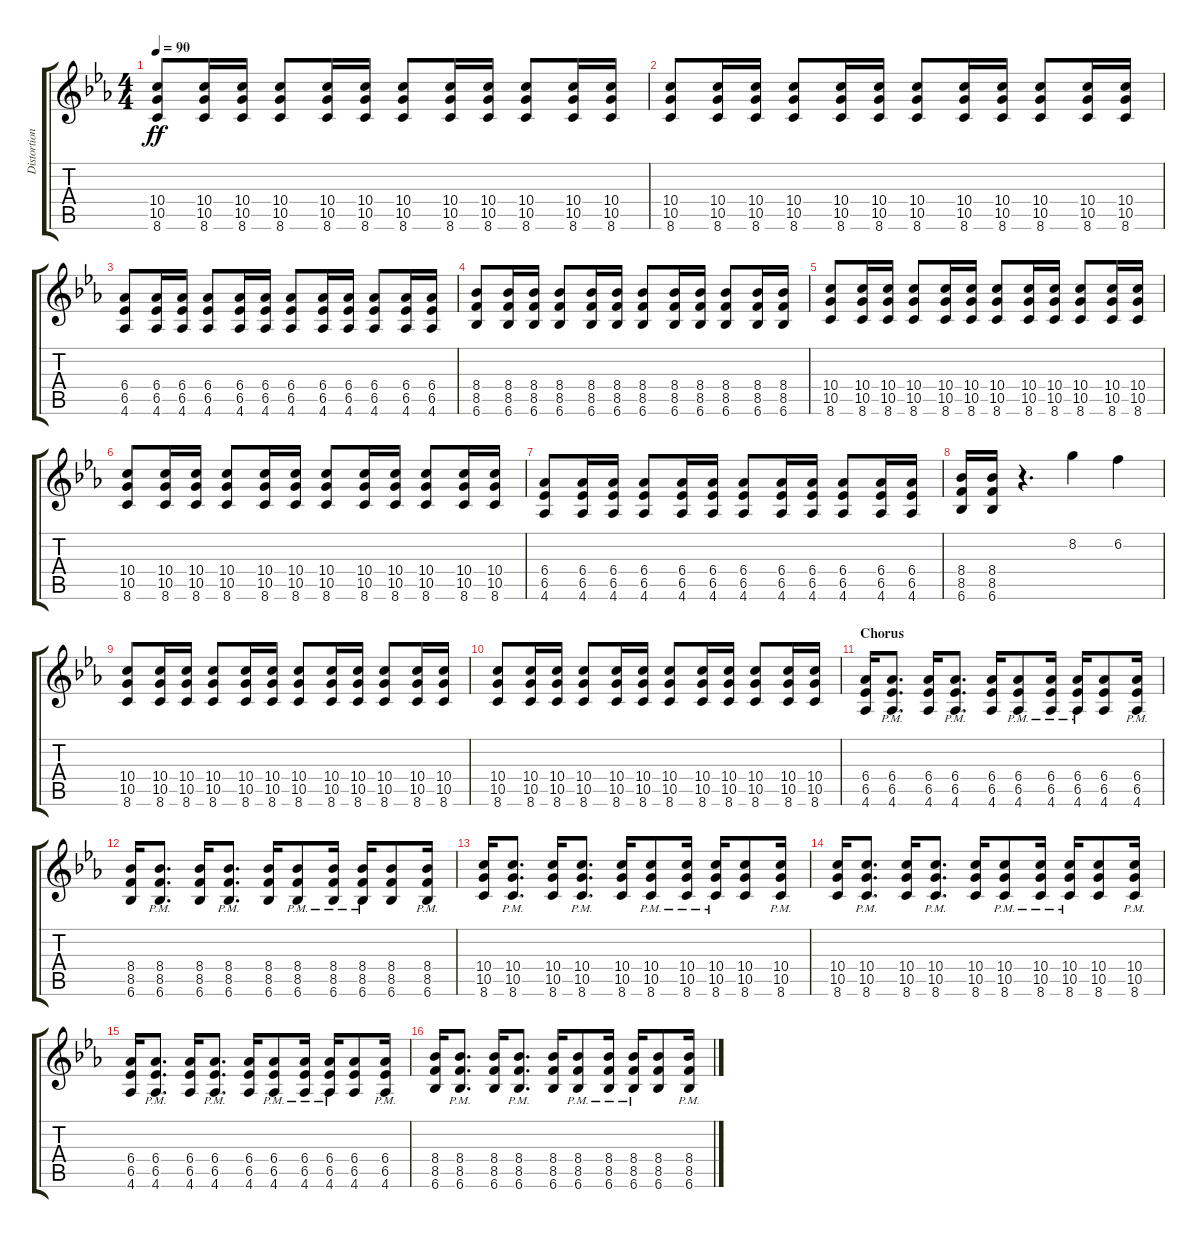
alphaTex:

\track ("Distortion Guitar 1" "Distortion") {instrument distortionguitar}
\staff {score tabs}
\tuning (E4 B3 G3 D3 A2 E2) {hide}
\ts (4 4)
\tempo 90
\clef g2
\ks cminor
(10.4 10.5 8.6).8{dy ff} (10.4 10.5 8.6).16 (10.4 10.5 8.6).16 (10.4 10.5 8.6).8 (10.4 10.5 8.6).16 (10.4 10.5 8.6).16 (10.4 10.5 8.6).8 (10.4 10.5 8.6).16 (10.4 10.5 8.6).16 (10.4 10.5 8.6).8 (10.4 10.5 8.6).16 (10.4 10.5 8.6).16 |
(10.4 10.5 8.6).8 (10.4 10.5 8.6).16 (10.4 10.5 8.6).16 (10.4 10.5 8.6).8 (10.4 10.5 8.6).16 (10.4 10.5 8.6).16 (10.4 10.5 8.6).8 (10.4 10.5 8.6).16 (10.4 10.5 8.6).16 (10.4 10.5 8.6).8 (10.4 10.5 8.6).16 (10.4 10.5 8.6).16 |
(6.4 6.5 4.6).8 (6.4 6.5 4.6).16 (6.4 6.5 4.6).16 (6.4 6.5 4.6).8 (6.4 6.5 4.6).16 (6.4 6.5 4.6).16 (6.4 6.5 4.6).8 (6.4 6.5 4.6).16 (6.4 6.5 4.6).16 (6.4 6.5 4.6).8 (6.4 6.5 4.6).16 (6.4 6.5 4.6).16 |
(8.4 8.5 6.6).8 (8.4 8.5 6.6).16 (8.4 8.5 6.6).16 (8.4 8.5 6.6).8 (8.4 8.5 6.6).16 (8.4 8.5 6.6).16 (8.4 8.5 6.6).8 (8.4 8.5 6.6).16 (8.4 8.5 6.6).16 (8.4 8.5 6.6).8 (8.4 8.5 6.6).16 (8.4 8.5 6.6).16 |
(10.4 10.5 8.6).8 (10.4 10.5 8.6).16 (10.4 10.5 8.6).16 (10.4 10.5 8.6).8 (10.4 10.5 8.6).16 (10.4 10.5 8.6).16 (10.4 10.5 8.6).8 (10.4 10.5 8.6).16 (10.4 10.5 8.6).16 (10.4 10.5 8.6).8 (10.4 10.5 8.6).16 (10.4 10.5 8.6).16 |
(10.4 10.5 8.6).8 (10.4 10.5 8.6).16 (10.4 10.5 8.6).16 (10.4 10.5 8.6).8 (10.4 10.5 8.6).16 (10.4 10.5 8.6).16 (10.4 10.5 8.6).8 (10.4 10.5 8.6).16 (10.4 10.5 8.6).16 (10.4 10.5 8.6).8 (10.4 10.5 8.6).16 (10.4 10.5 8.6).16 |
(6.4 6.5 4.6).8 (6.4 6.5 4.6).16 (6.4 6.5 4.6).16 (6.4 6.5 4.6).8 (6.4 6.5 4.6).16 (6.4 6.5 4.6).16 (6.4 6.5 4.6).8 (6.4 6.5 4.6).16 (6.4 6.5 4.6).16 (6.4 6.5 4.6).8 (6.4 6.5 4.6).16 (6.4 6.5 4.6).16 |
(8.4 8.5 6.6).16 (8.4 8.5 6.6).16 r.4{d} 8.2.4 6.2.4 |
(10.4 10.5 8.6).8 (10.4 10.5 8.6).16 (10.4 10.5 8.6).16 (10.4 10.5 8.6).8 (10.4 10.5 8.6).16 (10.4 10.5 8.6).16 (10.4 10.5 8.6).8 (10.4 10.5 8.6).16 (10.4 10.5 8.6).16 (10.4 10.5 8.6).8 (10.4 10.5 8.6).16 (10.4 10.5 8.6).16 |
(10.4 10.5 8.6).8 (10.4 10.5 8.6).16 (10.4 10.5 8.6).16 (10.4 10.5 8.6).8 (10.4 10.5 8.6).16 (10.4 10.5 8.6).16 (10.4 10.5 8.6).8 (10.4 10.5 8.6).16 (10.4 10.5 8.6).16 (10.4 10.5 8.6).8 (10.4 10.5 8.6).16 (10.4 10.5 8.6).16 |
\section ("" "Chorus")
(6.4 6.5 4.6).16 (6.4{pm} 6.5{pm} 4.6{pm}).8{d} (6.4 6.5 4.6).16 (6.4{pm} 6.5{pm} 4.6{pm}).8{d} (6.4 6.5 4.6).16 (6.4{pm} 6.5{pm} 4.6{pm}).8 (6.4{pm} 6.5{pm} 4.6{pm}).16 (6.4{pm} 6.5{pm} 4.6{pm}).16 (6.4 6.5 4.6).8 (6.4{pm} 6.5{pm} 4.6{pm}).16 |
(8.4 8.5 6.6).16 (8.4{pm} 8.5{pm} 6.6{pm}).8{d} (8.4 8.5 6.6).16 (8.4{pm} 8.5{pm} 6.6{pm}).8{d} (8.4 8.5 6.6).16 (8.4{pm} 8.5{pm} 6.6{pm}).8 (8.4{pm} 8.5{pm} 6.6{pm}).16 (8.4{pm} 8.5{pm} 6.6{pm}).16 (8.4 8.5 6.6).8 (8.4{pm} 8.5{pm} 6.6{pm}).16 |
(10.4 10.5 8.6).16 (10.4{pm} 10.5{pm} 8.6{pm}).8{d} (10.4 10.5 8.6).16 (10.4{pm} 10.5{pm} 8.6{pm}).8{d} (10.4 10.5 8.6).16 (10.4{pm} 10.5{pm} 8.6{pm}).8 (10.4{pm} 10.5{pm} 8.6{pm}).16 (10.4{pm} 10.5{pm} 8.6{pm}).16 (10.4 10.5 8.6).8 (10.4{pm} 10.5{pm} 8.6{pm}).16 |
(10.4 10.5 8.6).16 (10.4{pm} 10.5{pm} 8.6{pm}).8{d} (10.4 10.5 8.6).16 (10.4{pm} 10.5{pm} 8.6{pm}).8{d} (10.4 10.5 8.6).16 (10.4{pm} 10.5{pm} 8.6{pm}).8 (10.4{pm} 10.5{pm} 8.6{pm}).16 (10.4{pm} 10.5{pm} 8.6{pm}).16 (10.4 10.5 8.6).8 (10.4{pm} 10.5{pm} 8.6{pm}).16 |
(6.4 6.5 4.6).16 (6.4{pm} 6.5{pm} 4.6{pm}).8{d} (6.4 6.5 4.6).16 (6.4{pm} 6.5{pm} 4.6{pm}).8{d} (6.4 6.5 4.6).16 (6.4{pm} 6.5{pm} 4.6{pm}).8 (6.4{pm} 6.5{pm} 4.6{pm}).16 (6.4{pm} 6.5{pm} 4.6{pm}).16 (6.4 6.5 4.6).8 (6.4{pm} 6.5{pm} 4.6{pm}).16 |
(8.4 8.5 6.6).16 (8.4{pm} 8.5{pm} 6.6{pm}).8{d} (8.4 8.5 6.6).16 (8.4{pm} 8.5{pm} 6.6{pm}).8{d} (8.4 8.5 6.6).16 (8.4{pm} 8.5{pm} 6.6{pm}).8 (8.4{pm} 8.5{pm} 6.6{pm}).16 (8.4{pm} 8.5{pm} 6.6{pm}).16 (8.4 8.5 6.6).8 (8.4{pm} 8.5{pm} 6.6{pm}).16
